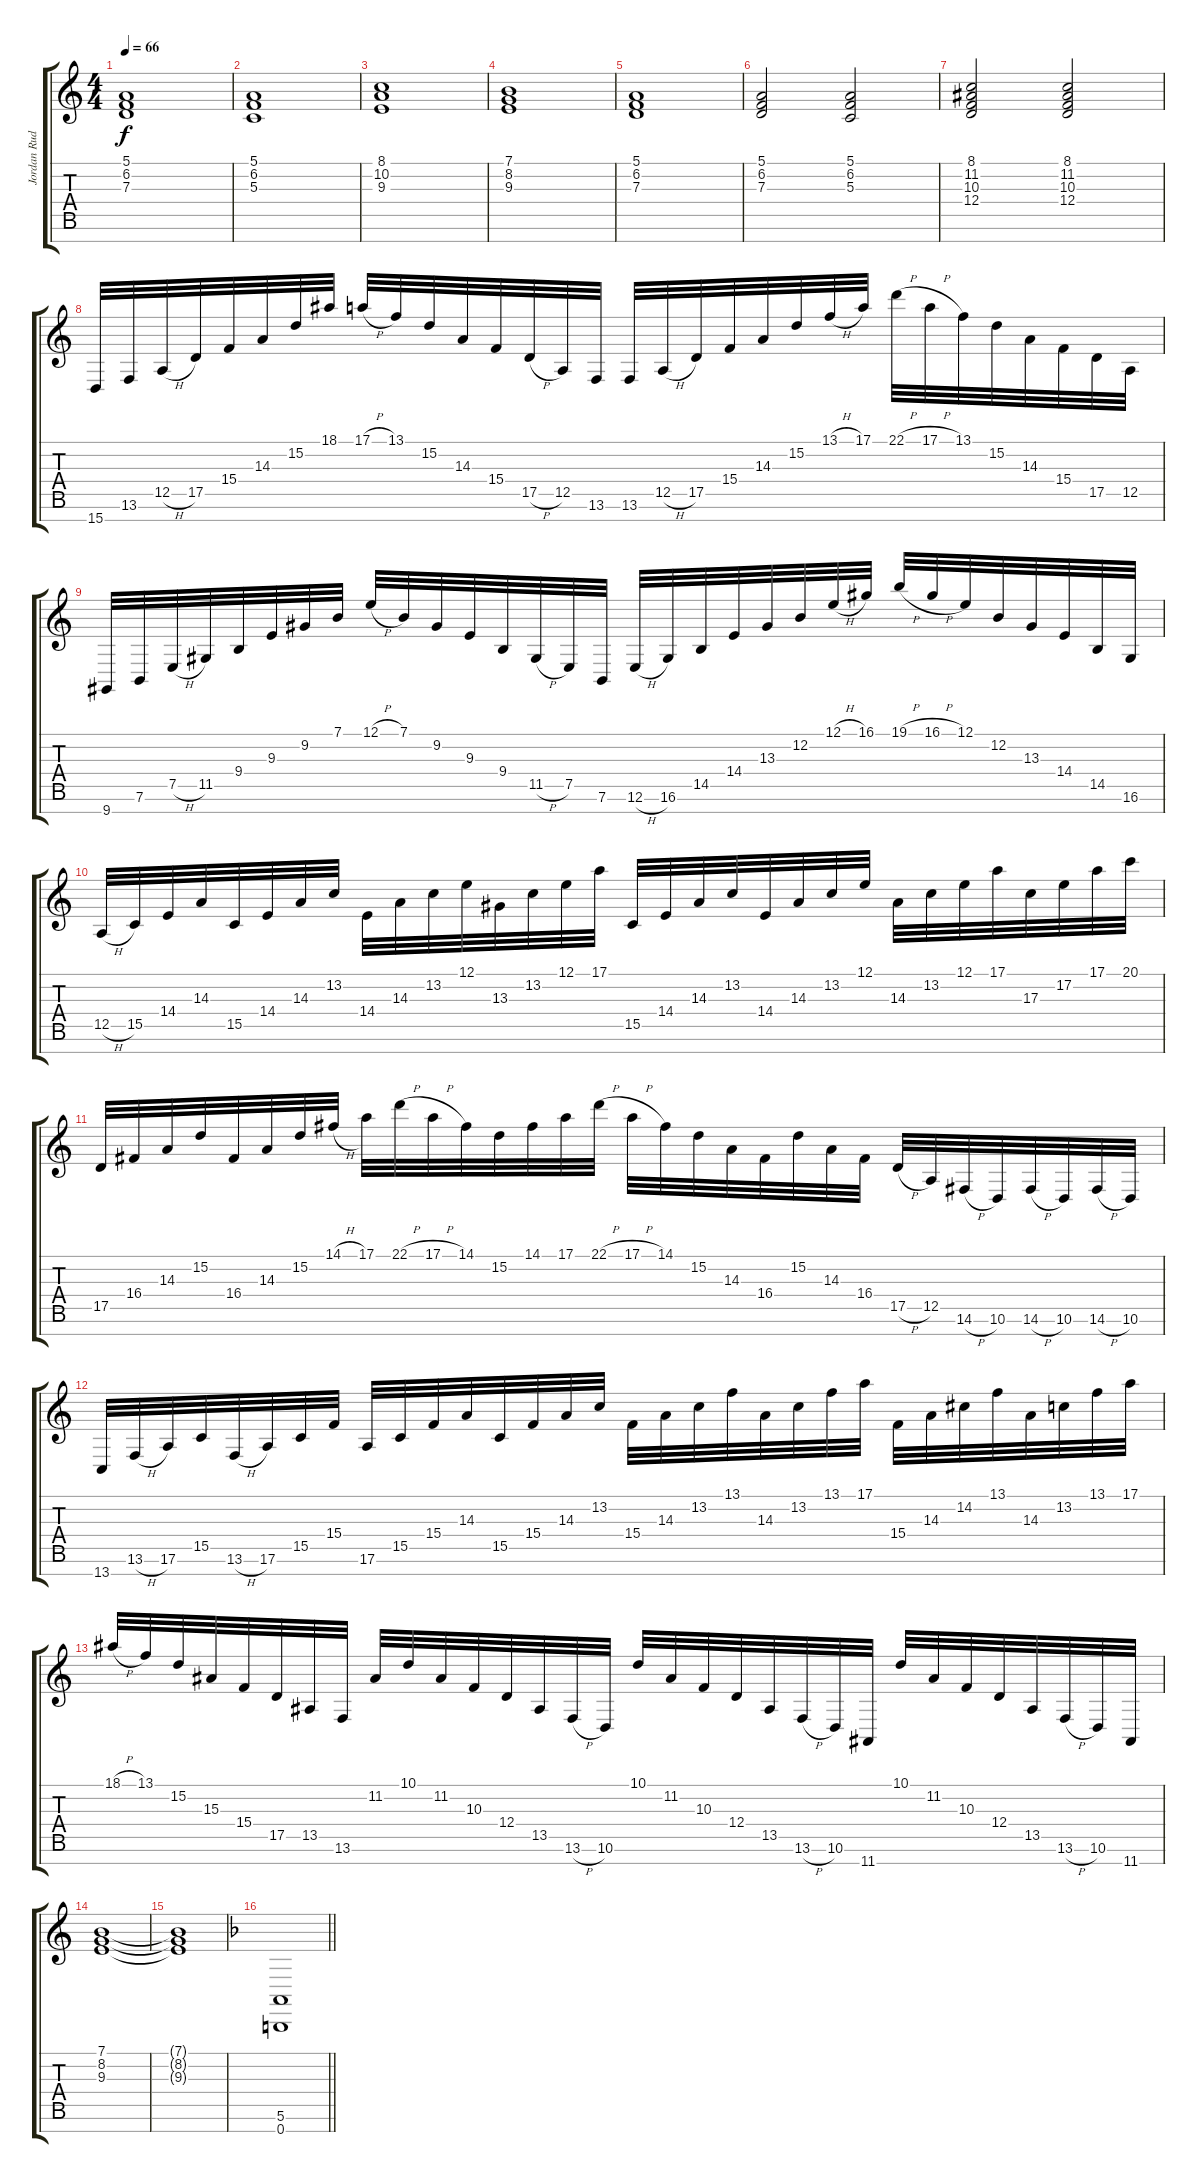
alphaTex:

\track ("Jordan Rudess - Keyboard" "Jordan Rud") {instrument lead2sawtooth}
\staff {score tabs}
\tuning (E4 B3 G3 D3 A2 E2 B1) {hide}
\ts (4 4)
\tempo 66
\clef g2
\ks aminor
(5.1 6.2 7.3).1{dy f} |
(5.1 6.2 5.3).1 |
(8.1 10.2 9.3).1 |
(7.1 8.2 9.3).1 |
(5.1 6.2 7.3).1 |
(5.1 6.2 7.3).2 (5.1 6.2 5.3).2 |
(8.1 11.2 10.3 12.4).2 (8.1 11.2 10.3 12.4).2 |
15.7.32{instrument lead2sawtooth} 13.6.32 12.5{h}.32 17.5.32 15.4.32 14.3.32 15.2.32 18.1.32 17.1{h}.32 13.1.32 15.2.32 14.3.32 15.4.32 17.5{h}.32 12.5.32 13.6.32 13.6.32 12.5{h}.32 17.5.32 15.4.32 14.3.32 15.2.32 13.1{h}.32 17.1.32 22.1{h}.32 17.1{h}.32 13.1.32 15.2.32 14.3.32 15.4.32 17.5.32 12.5.32 |
9.7.32 7.6.32 7.5{h}.32 11.5.32 9.4.32 9.3.32 9.2.32 7.1.32 12.1{h}.32 7.1.32 9.2.32 9.3.32 9.4.32 11.5{h}.32 7.5.32 7.6.32 12.6{h}.32 16.6.32 14.5.32 14.4.32 13.3.32 12.2.32 12.1{h}.32 16.1.32 19.1{h}.32 16.1{h}.32 12.1.32 12.2.32 13.3.32 14.4.32 14.5.32 16.6.32 |
12.5{h}.32 15.5.32 14.4.32 14.3.32 15.5.32 14.4.32 14.3.32 13.2.32 14.4.32 14.3.32 13.2.32 12.1.32 13.3.32 13.2.32 12.1.32 17.1.32 15.5.32 14.4.32 14.3.32 13.2.32 14.4.32 14.3.32 13.2.32 12.1.32 14.3.32 13.2.32 12.1.32 17.1.32 17.3.32 17.2.32 17.1.32 20.1.32 |
17.5.32 16.4.32 14.3.32 15.2.32 16.4.32 14.3.32 15.2.32 14.1{h}.32 17.1.32 22.1{h}.32 17.1{h}.32 14.1.32 15.2.32 14.1.32 17.1.32 22.1{h}.32 17.1{h}.32 14.1.32 15.2.32 14.3.32 16.4.32 15.2.32 14.3.32 16.4.32 17.5{h}.32 12.5.32 14.6{h}.32 10.6.32 14.6{h}.32 10.6.32 14.6{h}.32 10.6.32 |
13.7.32 13.6{h}.32 17.6.32 15.5.32 13.6{h}.32 17.6.32 15.5.32 15.4.32 17.6.32 15.5.32 15.4.32 14.3.32 15.5.32 15.4.32 14.3.32 13.2.32 15.4.32 14.3.32 13.2.32 13.1.32 14.3.32 13.2.32 13.1.32 17.1.32 15.4.32 14.3.32 14.2.32 13.1.32 14.3.32 13.2.32 13.1.32 17.1.32 |
18.1{h}.32 13.1.32 15.2.32 15.3.32 15.4.32 17.5.32 13.5.32 13.6.32 11.2.32 10.1.32 11.2.32 10.3.32 12.4.32 13.5.32 13.6{h}.32 10.6.32 10.1.32 11.2.32 10.3.32 12.4.32 13.5.32 13.6{h}.32 10.6.32 11.7.32 10.1.32 11.2.32 10.3.32 12.4.32 13.5.32 13.6{h}.32 10.6.32 11.7.32 |
(7.1 8.2 9.3).1{instrument synthstrings1} |
(7.1{t} 8.2{t} 9.3{t}).1 |
\barLineRight lightlight
\ks dminor
(5.6 0.7).1{volume 0}
